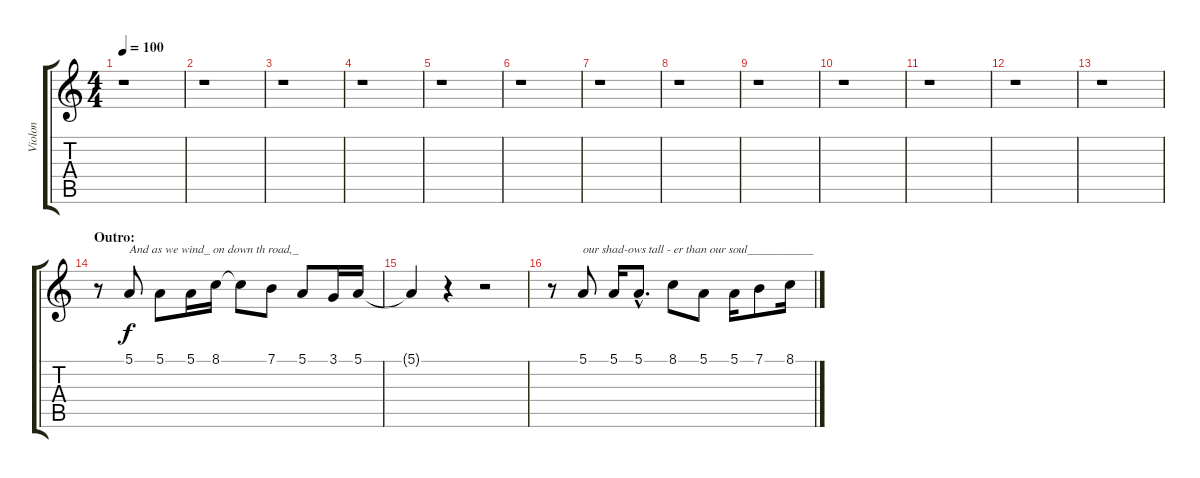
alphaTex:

\track ("Violon" "Violon") {instrument viola}
\staff {score tabs}
\tuning (E4 B3 G3 D3 A2 E2) {hide}
\ts (4 4)
\tempo 100
\clef g2
\ks c
r.1{dy f} |
r.1 |
r.1 |
r.1 |
r.1 |
r.1 |
r.1 |
r.1 |
r.1 |
r.1 |
r.1 |
r.1 |
r.1 |
\section ("" "Outro:")
r.8 5.1.8{txt "And as we wind_ on down th road,_"} 5.1.8 5.1.16 8.1.16 8.1{t}.8 7.1.8 5.1.8 3.1.16 5.1.16 |
5.1{t}.4 r.4 r.2 |
r.8 5.1.8{txt "our shad-ows tall - er than our soul___________"} 5.1.16 5.1{hac}.8{d} 8.1.8 5.1.8 5.1.16 7.1.8 8.1.16
